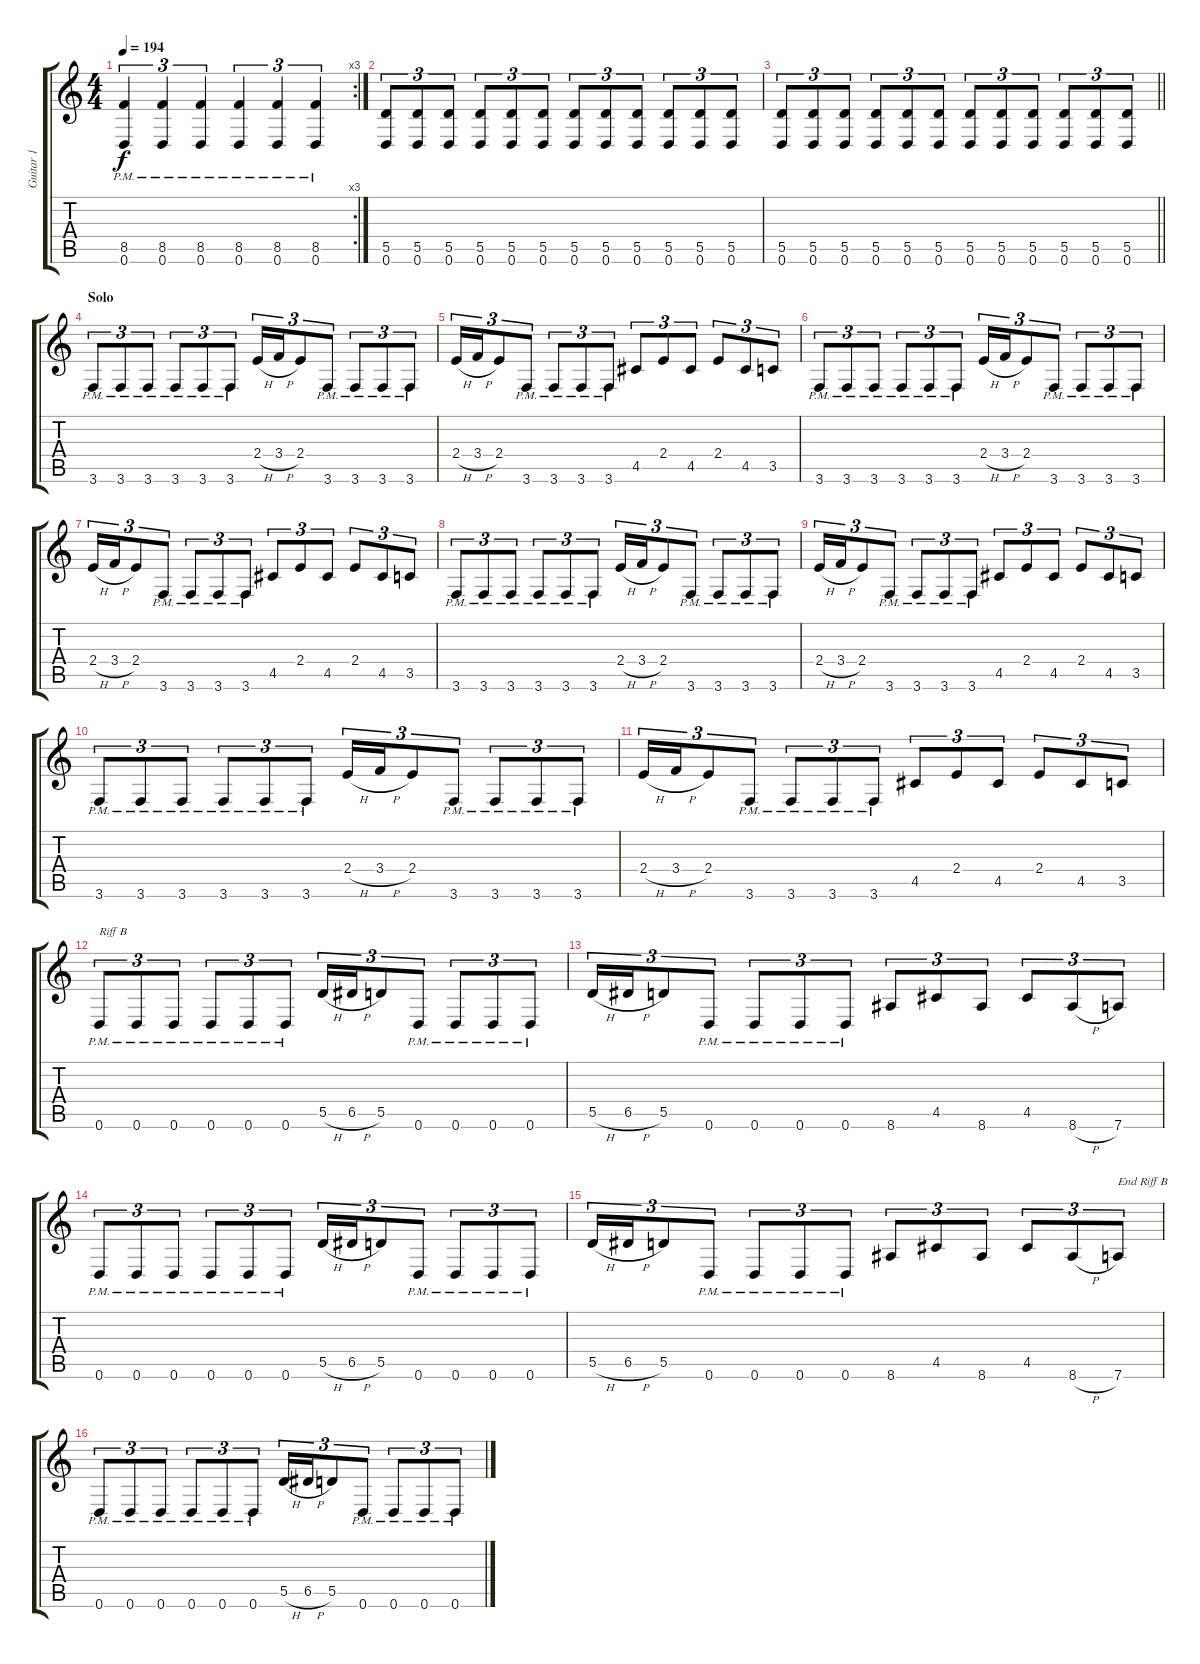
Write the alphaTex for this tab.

\track ("Guitar 1" "Guitar 1") {instrument distortionguitar}
\staff {score tabs}
\tuning (E4 B3 G3 D3 A2 D2) {hide}
\rc 3
\ts (4 4)
\tempo 194
\clef g2
\ks c
(8.5{pm} 0.6{pm}).4{tu (3 2) dy f} (8.5{pm} 0.6{pm}).4{tu (3 2)} (8.5{pm} 0.6{pm}).4{tu (3 2)} (8.5{pm} 0.6{pm}).4{tu (3 2)} (8.5{pm} 0.6{pm}).4{tu (3 2)} (8.5{pm} 0.6{pm}).4{tu (3 2)} |
(5.5 0.6).8{tu (3 2)} (5.5 0.6).8{tu (3 2)} (5.5 0.6).8{tu (3 2)} (5.5 0.6).8{tu (3 2)} (5.5 0.6).8{tu (3 2)} (5.5 0.6).8{tu (3 2)} (5.5 0.6).8{tu (3 2)} (5.5 0.6).8{tu (3 2)} (5.5 0.6).8{tu (3 2)} (5.5 0.6).8{tu (3 2)} (5.5 0.6).8{tu (3 2)} (5.5 0.6).8{tu (3 2)} |
\barLineRight lightlight
(5.5 0.6).8{tu (3 2)} (5.5 0.6).8{tu (3 2)} (5.5 0.6).8{tu (3 2)} (5.5 0.6).8{tu (3 2)} (5.5 0.6).8{tu (3 2)} (5.5 0.6).8{tu (3 2)} (5.5 0.6).8{tu (3 2)} (5.5 0.6).8{tu (3 2)} (5.5 0.6).8{tu (3 2)} (5.5 0.6).8{tu (3 2)} (5.5 0.6).8{tu (3 2)} (5.5 0.6).8{tu (3 2)} |
\section ("" "Solo")
3.6{pm}.8{tu (3 2)} 3.6{pm}.8{tu (3 2)} 3.6{pm}.8{tu (3 2)} 3.6{pm}.8{tu (3 2)} 3.6{pm}.8{tu (3 2)} 3.6{pm}.8{tu (3 2)} 2.4{h}.16{tu (3 2)} 3.4{h}.16{tu (3 2)} 2.4.8{tu (3 2)} 3.6{pm}.8{tu (3 2)} 3.6{pm}.8{tu (3 2)} 3.6{pm}.8{tu (3 2)} 3.6{pm}.8{tu (3 2)} |
2.4{h}.16{tu (3 2)} 3.4{h}.16{tu (3 2)} 2.4.8{tu (3 2)} 3.6{pm}.8{tu (3 2)} 3.6{pm}.8{tu (3 2)} 3.6{pm}.8{tu (3 2)} 3.6{pm}.8{tu (3 2)} 4.5.8{tu (3 2)} 2.4.8{tu (3 2)} 4.5.8{tu (3 2)} 2.4.8{tu (3 2)} 4.5.8{tu (3 2)} 3.5.8{tu (3 2)} |
3.6{pm}.8{tu (3 2)} 3.6{pm}.8{tu (3 2)} 3.6{pm}.8{tu (3 2)} 3.6{pm}.8{tu (3 2)} 3.6{pm}.8{tu (3 2)} 3.6{pm}.8{tu (3 2)} 2.4{h}.16{tu (3 2)} 3.4{h}.16{tu (3 2)} 2.4.8{tu (3 2)} 3.6{pm}.8{tu (3 2)} 3.6{pm}.8{tu (3 2)} 3.6{pm}.8{tu (3 2)} 3.6{pm}.8{tu (3 2)} |
2.4{h}.16{tu (3 2)} 3.4{h}.16{tu (3 2)} 2.4.8{tu (3 2)} 3.6{pm}.8{tu (3 2)} 3.6{pm}.8{tu (3 2)} 3.6{pm}.8{tu (3 2)} 3.6{pm}.8{tu (3 2)} 4.5.8{tu (3 2)} 2.4.8{tu (3 2)} 4.5.8{tu (3 2)} 2.4.8{tu (3 2)} 4.5.8{tu (3 2)} 3.5.8{tu (3 2)} |
3.6{pm}.8{tu (3 2)} 3.6{pm}.8{tu (3 2)} 3.6{pm}.8{tu (3 2)} 3.6{pm}.8{tu (3 2)} 3.6{pm}.8{tu (3 2)} 3.6{pm}.8{tu (3 2)} 2.4{h}.16{tu (3 2)} 3.4{h}.16{tu (3 2)} 2.4.8{tu (3 2)} 3.6{pm}.8{tu (3 2)} 3.6{pm}.8{tu (3 2)} 3.6{pm}.8{tu (3 2)} 3.6{pm}.8{tu (3 2)} |
2.4{h}.16{tu (3 2)} 3.4{h}.16{tu (3 2)} 2.4.8{tu (3 2)} 3.6{pm}.8{tu (3 2)} 3.6{pm}.8{tu (3 2)} 3.6{pm}.8{tu (3 2)} 3.6{pm}.8{tu (3 2)} 4.5.8{tu (3 2)} 2.4.8{tu (3 2)} 4.5.8{tu (3 2)} 2.4.8{tu (3 2)} 4.5.8{tu (3 2)} 3.5.8{tu (3 2)} |
3.6{pm}.8{tu (3 2)} 3.6{pm}.8{tu (3 2)} 3.6{pm}.8{tu (3 2)} 3.6{pm}.8{tu (3 2)} 3.6{pm}.8{tu (3 2)} 3.6{pm}.8{tu (3 2)} 2.4{h}.16{tu (3 2)} 3.4{h}.16{tu (3 2)} 2.4.8{tu (3 2)} 3.6{pm}.8{tu (3 2)} 3.6{pm}.8{tu (3 2)} 3.6{pm}.8{tu (3 2)} 3.6{pm}.8{tu (3 2)} |
2.4{h}.16{tu (3 2)} 3.4{h}.16{tu (3 2)} 2.4.8{tu (3 2)} 3.6{pm}.8{tu (3 2)} 3.6{pm}.8{tu (3 2)} 3.6{pm}.8{tu (3 2)} 3.6{pm}.8{tu (3 2)} 4.5.8{tu (3 2)} 2.4.8{tu (3 2)} 4.5.8{tu (3 2)} 2.4.8{tu (3 2)} 4.5.8{tu (3 2)} 3.5.8{tu (3 2)} |
0.6{pm}.8{tu (3 2) txt "Riff B"} 0.6{pm}.8{tu (3 2)} 0.6{pm}.8{tu (3 2)} 0.6{pm}.8{tu (3 2)} 0.6{pm}.8{tu (3 2)} 0.6{pm}.8{tu (3 2)} 5.5{h}.16{tu (3 2)} 6.5{h}.16{tu (3 2)} 5.5.8{tu (3 2)} 0.6{pm}.8{tu (3 2)} 0.6{pm}.8{tu (3 2)} 0.6{pm}.8{tu (3 2)} 0.6{pm}.8{tu (3 2)} |
5.5{h}.16{tu (3 2)} 6.5{h}.16{tu (3 2)} 5.5.8{tu (3 2)} 0.6{pm}.8{tu (3 2)} 0.6{pm}.8{tu (3 2)} 0.6{pm}.8{tu (3 2)} 0.6{pm}.8{tu (3 2)} 8.6.8{tu (3 2)} 4.5.8{tu (3 2)} 8.6.8{tu (3 2)} 4.5.8{tu (3 2)} 8.6{h}.8{tu (3 2)} 7.6.8{tu (3 2)} |
0.6{pm}.8{tu (3 2)} 0.6{pm}.8{tu (3 2)} 0.6{pm}.8{tu (3 2)} 0.6{pm}.8{tu (3 2)} 0.6{pm}.8{tu (3 2)} 0.6{pm}.8{tu (3 2)} 5.5{h}.16{tu (3 2)} 6.5{h}.16{tu (3 2)} 5.5.8{tu (3 2)} 0.6{pm}.8{tu (3 2)} 0.6{pm}.8{tu (3 2)} 0.6{pm}.8{tu (3 2)} 0.6{pm}.8{tu (3 2)} |
5.5{h}.16{tu (3 2)} 6.5{h}.16{tu (3 2)} 5.5.8{tu (3 2)} 0.6{pm}.8{tu (3 2)} 0.6{pm}.8{tu (3 2)} 0.6{pm}.8{tu (3 2)} 0.6{pm}.8{tu (3 2)} 8.6.8{tu (3 2)} 4.5.8{tu (3 2)} 8.6.8{tu (3 2)} 4.5.8{tu (3 2)} 8.6{h}.8{tu (3 2)} 7.6.8{tu (3 2) txt "End Riff B"} |
0.6{pm}.8{tu (3 2)} 0.6{pm}.8{tu (3 2)} 0.6{pm}.8{tu (3 2)} 0.6{pm}.8{tu (3 2)} 0.6{pm}.8{tu (3 2)} 0.6{pm}.8{tu (3 2)} 5.5{h}.16{tu (3 2)} 6.5{h}.16{tu (3 2)} 5.5.8{tu (3 2)} 0.6{pm}.8{tu (3 2)} 0.6{pm}.8{tu (3 2)} 0.6{pm}.8{tu (3 2)} 0.6{pm}.8{tu (3 2)}
